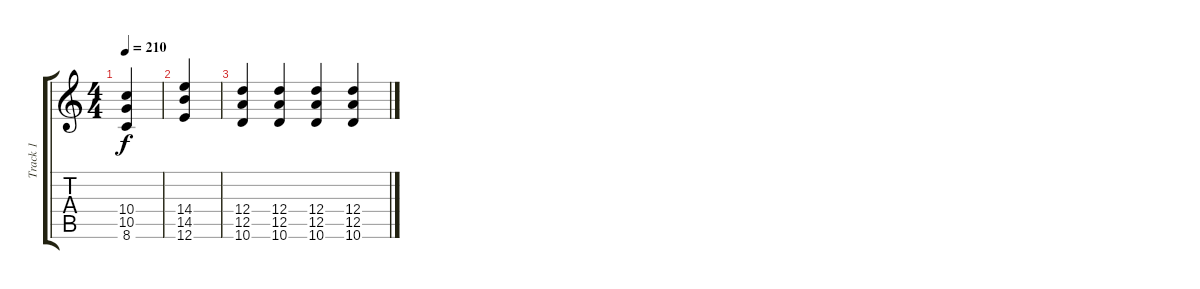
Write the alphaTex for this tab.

\track ("Track 1" "Track 1") {instrument overdrivenguitar}
\staff {score tabs}
\tuning (E4 B3 G3 D3 A2 E2) {hide}
\ts (4 4)
\tempo 210
\clef g2
\ks c
(10.4 10.5 8.6).4{dy f} |
(14.4 14.5 12.6).4 |
(12.4 12.5 10.6).4 (12.4 12.5 10.6).4 (12.4 12.5 10.6).4 (12.4 12.5 10.6).4
